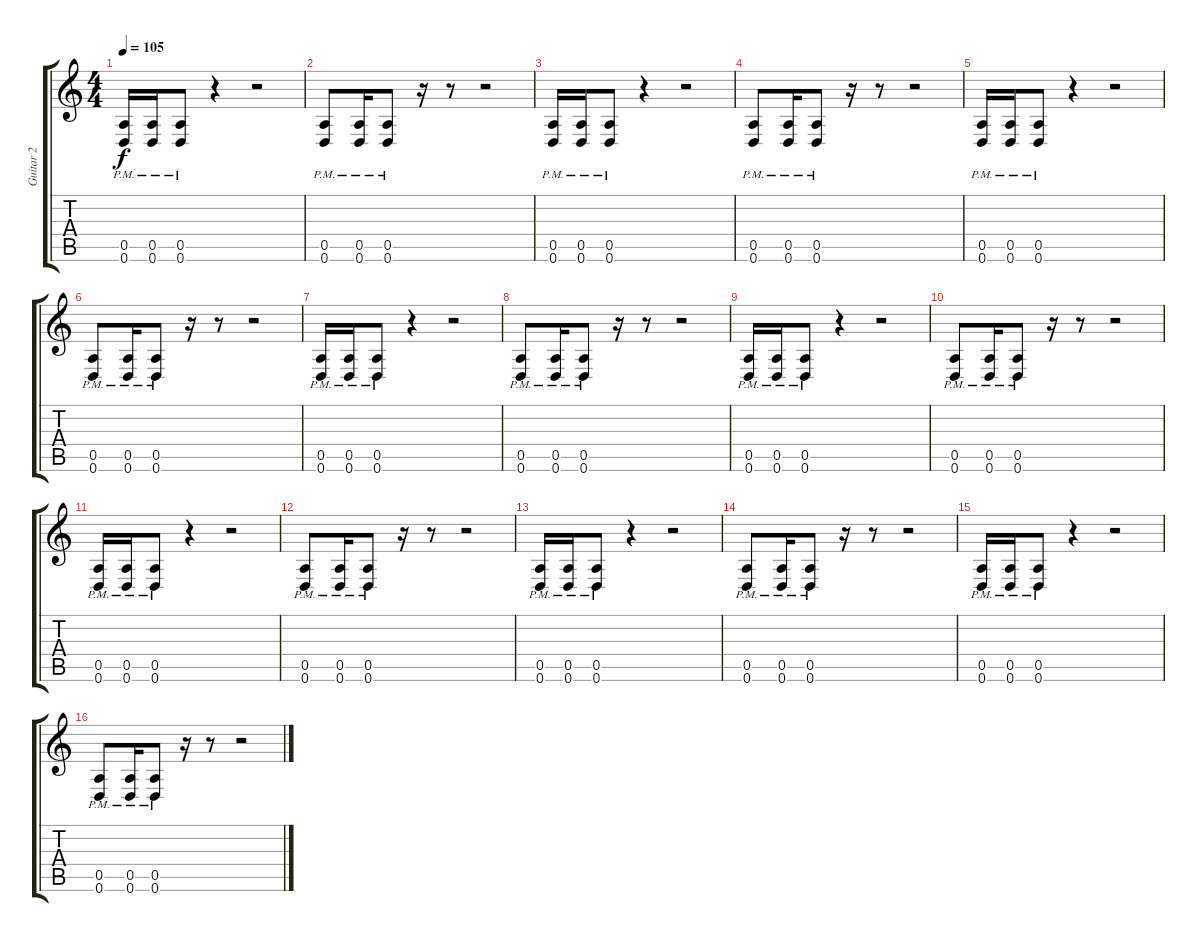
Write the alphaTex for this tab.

\track ("Guitar 2" "Guitar 2") {instrument overdrivenguitar}
\staff {score tabs}
\tuning (E4 B3 G3 D3 A2 D2) {hide}
\ts (4 4)
\tempo 105
\clef g2
\ks c
(0.5{pm} 0.6{pm}).16{dy f instrument overdrivenguitar} (0.5{pm} 0.6{pm}).16 (0.5{pm} 0.6{pm}).8 r.4 r.2 |
(0.5{pm} 0.6{pm}).8 (0.5{pm} 0.6{pm}).16 (0.5{pm} 0.6{pm}).8 r.16 r.8 r.2 |
(0.5{pm} 0.6{pm}).16 (0.5{pm} 0.6{pm}).16 (0.5{pm} 0.6{pm}).8 r.4 r.2 |
(0.5{pm} 0.6{pm}).8 (0.5{pm} 0.6{pm}).16 (0.5{pm} 0.6{pm}).8 r.16 r.8 r.2 |
(0.5{pm} 0.6{pm}).16 (0.5{pm} 0.6{pm}).16 (0.5{pm} 0.6{pm}).8 r.4 r.2 |
(0.5{pm} 0.6{pm}).8 (0.5{pm} 0.6{pm}).16 (0.5{pm} 0.6{pm}).8 r.16 r.8 r.2 |
(0.5{pm} 0.6{pm}).16 (0.5{pm} 0.6{pm}).16 (0.5{pm} 0.6{pm}).8 r.4 r.2 |
(0.5{pm} 0.6{pm}).8 (0.5{pm} 0.6{pm}).16 (0.5{pm} 0.6{pm}).8 r.16 r.8 r.2 |
(0.5{pm} 0.6{pm}).16 (0.5{pm} 0.6{pm}).16 (0.5{pm} 0.6{pm}).8 r.4 r.2 |
(0.5{pm} 0.6{pm}).8 (0.5{pm} 0.6{pm}).16 (0.5{pm} 0.6{pm}).8 r.16 r.8 r.2 |
(0.5{pm} 0.6{pm}).16 (0.5{pm} 0.6{pm}).16 (0.5{pm} 0.6{pm}).8 r.4 r.2 |
(0.5{pm} 0.6{pm}).8 (0.5{pm} 0.6{pm}).16 (0.5{pm} 0.6{pm}).8 r.16 r.8 r.2 |
(0.5{pm} 0.6{pm}).16 (0.5{pm} 0.6{pm}).16 (0.5{pm} 0.6{pm}).8 r.4 r.2 |
(0.5{pm} 0.6{pm}).8 (0.5{pm} 0.6{pm}).16 (0.5{pm} 0.6{pm}).8 r.16 r.8 r.2 |
(0.5{pm} 0.6{pm}).16 (0.5{pm} 0.6{pm}).16 (0.5{pm} 0.6{pm}).8 r.4 r.2 |
(0.5{pm} 0.6{pm}).8 (0.5{pm} 0.6{pm}).16 (0.5{pm} 0.6{pm}).8 r.16 r.8 r.2
